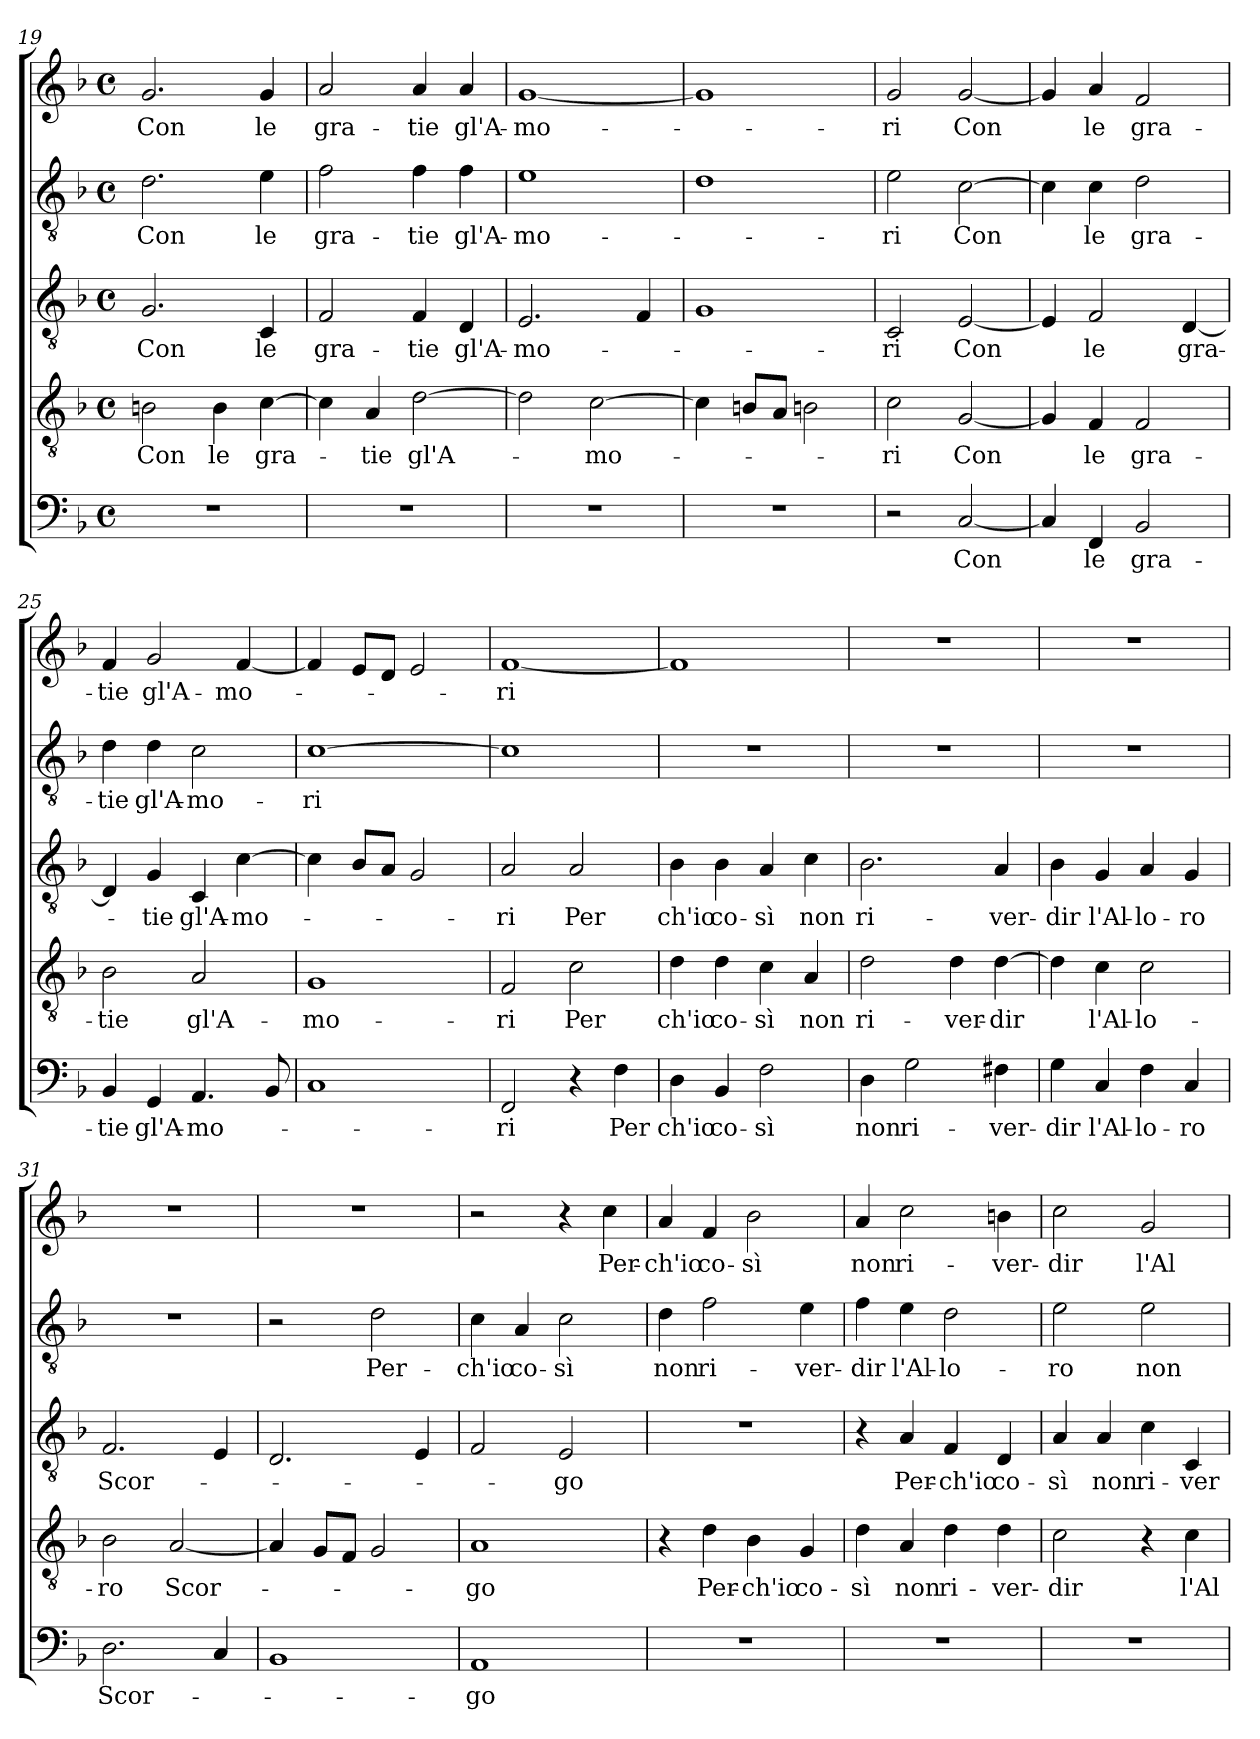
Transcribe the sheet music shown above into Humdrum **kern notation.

**kern	**text	**kern	**text	**kern	**text	**kern	**text	**kern	**text
*part5	*part5	*part4	*part4	*part3	*part3	*part2	*part2	*part1	*part1
*staff5	*staff5	*staff4	*staff4	*staff3	*staff3	*staff2	*staff2	*staff1	*staff1
*clefF4	*	*clefGv2	*	*clefGv2	*	*clefGv2	*	*clefG2	*
*k[b-]	*	*k[b-]	*	*k[b-]	*	*k[b-]	*	*k[b-]	*
*F:	*	*F:	*	*F:	*	*F:	*	*F:	*
*M4/4	*	*M4/4	*	*M4/4	*	*M4/4	*	*M4/4	*
*met(c)	*	*met(c)	*	*met(c)	*	*met(c)	*	*met(c)	*
=19	=19	=19	=19	=19	=19	=19	=19	=19	=19
1r	.	2Bn\	Con	2.G/	Con	2.d\	Con	2.g/	Con
.	.	4B\	le	.	.	.	.	.	.
.	.	[4c\	gra-	4C/	le	4e\	le	4g/	le
=20	=20	=20	=20	=20	=20	=20	=20	=20	=20
1r	.	4c\]	.	2F/	gra-	2f\	gra-	2a/	gra-
.	.	4A/	-tie	.	.	.	.	.	.
.	.	[2d\	gl'A-	4F/	-tie	4f\	-tie	4a/	-tie
.	.	.	.	4D/	gl'A-	4f\	gl'A-	4a/	gl'A-
!!LO:LB:g=z
=21	=21	=21	=21	=21	=21	=21	=21	=21	=21
1r	.	2d\]	.	2.E/	-mo-	1e	-mo-	[1g	-mo-
.	.	[2c\	-mo-	.	.	.	.	.	.
.	.	.	.	4F/	.	.	.	.	.
=22	=22	=22	=22	=22	=22	=22	=22	=22	=22
1r	.	4c\]	.	1G	.	1d	.	1g]	.
.	.	8Bn/L	.	.	.	.	.	.	.
.	.	8A/J	.	.	.	.	.	.	.
.	.	2Bn\	.	.	.	.	.	.	.
=23	=23	=23	=23	=23	=23	=23	=23	=23	=23
2r	.	2c\	-ri	2C/	-ri	2e\	-ri	2g/	-ri
[2C/	Con	[2G/	Con	[2E/	Con	[2c\	Con	[2g/	Con
=24	=24	=24	=24	=24	=24	=24	=24	=24	=24
4C/]	.	4G/]	.	4E/]	.	4c\]	.	4g/]	.
4FF/	le	4F/	le	2F/	le	4c\	le	4a/	le
2BB-/	gra-	2F/	gra-	.	.	2d\	gra-	2f/	gra-
.	.	.	.	[4D/	gra-	.	.	.	.
=25	=25	=25	=25	=25	=25	=25	=25	=25	=25
4BB-/	-tie	2B-\	-tie	4D/]	.	4d\	-tie	4f/	-tie
4GG/	gl'A-	.	.	4G/	-tie	4d\	gl'A-	2g/	gl'A-
4.AA/	-mo-	2A/	gl'A-	4C/	gl'A-	2c\	-mo-	.	.
.	.	.	.	[4c\	-mo-	.	.	[4f/	-mo-
8BB-/	.	.	.	.	.	.	.	.	.
!!LO:LB:g=z
=26	=26	=26	=26	=26	=26	=26	=26	=26	=26
1C	.	1G	-mo-	4c\]	.	[1c	-ri	4f/]	.
.	.	.	.	8B-/L	.	.	.	8e/L	.
.	.	.	.	8A/J	.	.	.	8d/J	.
.	.	.	.	2G/	.	.	.	2e/	.
=27	=27	=27	=27	=27	=27	=27	=27	=27	=27
2FF/	-ri	2F/	-ri	2A/	-ri	1c]	.	[1f	-ri
4r	.	2c\	Per	2A/	Per	.	.	.	.
4F\	Per	.	.	.	.	.	.	.	.
=28	=28	=28	=28	=28	=28	=28	=28	=28	=28
4D\	ch'io	4d\	ch'io	4B-\	ch'io	1r	.	1f]	.
4BB-/	co-	4d\	co-	4B-\	co-	.	.	.	.
2F\	-sì	4c\	-sì	4A/	-sì	.	.	.	.
.	.	4A/	non	4c\	non	.	.	.	.
=29	=29	=29	=29	=29	=29	=29	=29	=29	=29
4D\	non	2d\	ri-	2.B-\	ri-	1r	.	1r	.
2G\	ri-	.	.	.	.	.	.	.	.
.	.	4d\	-ver-	.	.	.	.	.	.
4F#X\	-ver-	[4d\	-dir	4A/	-ver-	.	.	.	.
=30	=30	=30	=30	=30	=30	=30	=30	=30	=30
4G\	-dir	4d\]	.	4B-\	-dir	1r	.	1r	.
4C/	l'Al-	4c\	l'Al-	4G/	l'Al-	.	.	.	.
4F\	-lo-	2c\	-lo-	4A/	-lo-	.	.	.	.
4C/	-ro	.	.	4G/	-ro	.	.	.	.
!!LO:PB:g=z
=31	=31	=31	=31	=31	=31	=31	=31	=31	=31
2.D\	Scor-	2B-\	-ro	2.F/	Scor-	1r	.	1r	.
.	.	[2A/	Scor-	.	.	.	.	.	.
4C/	.	.	.	4E/	.	.	.	.	.
=32	=32	=32	=32	=32	=32	=32	=32	=32	=32
1BB-	.	4A/]	.	2.D/	.	2r	.	1r	.
.	.	8G/L	.	.	.	.	.	.	.
.	.	8F/J	.	.	.	.	.	.	.
.	.	2G/	.	.	.	2d\	Per-	.	.
.	.	.	.	4E/	.	.	.	.	.
=33	=33	=33	=33	=33	=33	=33	=33	=33	=33
1AA	-go	1A	-go	2F/	.	4c\	-ch'io	2r	.
.	.	.	.	.	.	4A/	co-	.	.
.	.	.	.	2E/	-go	2c\	-sì	4r	.
.	.	.	.	.	.	.	.	4cc\	Per-
=34	=34	=34	=34	=34	=34	=34	=34	=34	=34
1r	.	4r	.	1r	.	4d\	non	4a/	-ch'io
.	.	4d\	Per-	.	.	2f\	ri-	4f/	co-
.	.	4B-\	-ch'io	.	.	.	.	2b-\	-sì
.	.	4G/	co-	.	.	4e\	-ver-	.	.
=35	=35	=35	=35	=35	=35	=35	=35	=35	=35
1r	.	4d\	-sì	4r	.	4f\	-dir	4a/	non
.	.	4A/	non	4A/	Per-	4e\	l'Al-	2cc\	ri-
.	.	4d\	ri-	4F/	-ch'io	2d\	-lo-	.	.
.	.	4d\	-ver-	4D/	co-	.	.	4bn\	-ver-
!!LO:LB:g=z
=36	=36	=36	=36	=36	=36	=36	=36	=36	=36
1r	.	2c\	-dir	4A/	-sì	2e\	-ro	2cc\	-dir
.	.	.	.	4A/	non	.	.	.	.
.	.	4r	.	4c\	ri-	2e\	non	2g/	l'Al-
.	.	4c\	l'Al-	4C/	-ver-	.	.	.	.
=	=	=	=	=	=	=	=	=	=
*-	*-	*-	*-	*-	*-	*-	*-	*-	*-
